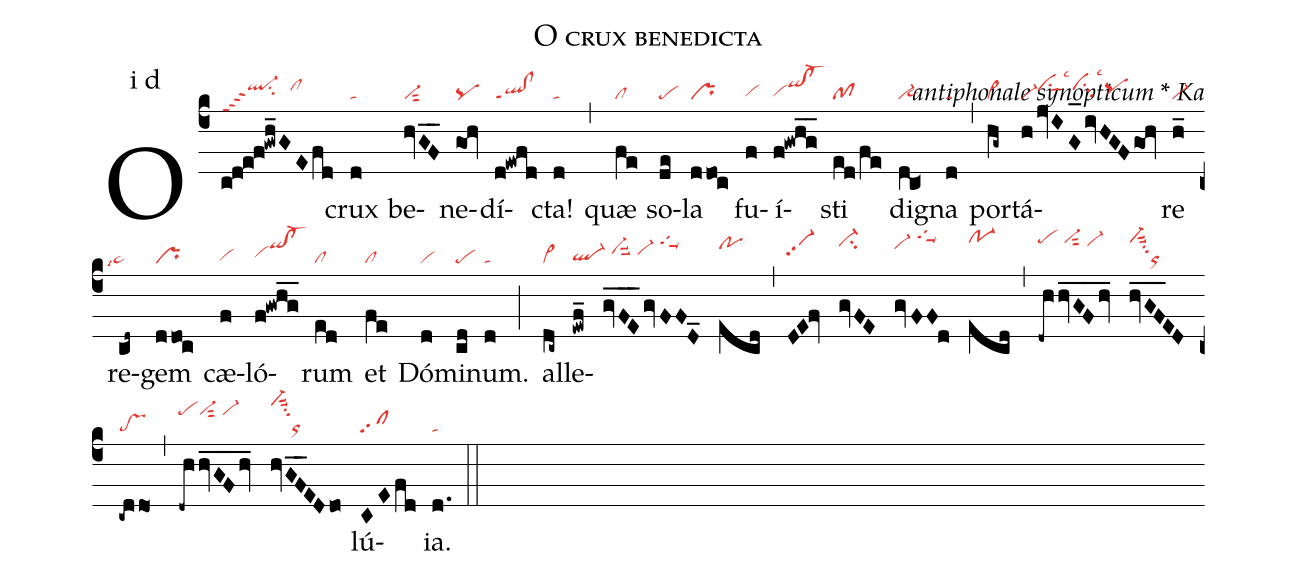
name: O crux benedicta;
commentary: antiphonale synopticum * Ka;
annotation: i d;
mode: 1;
nabc-lines: 1;
%%
(c4)
O(c!d!e!f!gwh_GEfd|ql-hippt4su2clhi) crux(d|ta) be(hvGF__|vi-sut2)ne(gOh|pq)dí(d!ewfd|ql!clppt1)cta!(d|ta) (,)
quæ(fe|cl) so(de|pe)la(ddoc|pr) fu(f|vihg)í(f!gwh_g_|vihgqihj!cl-hj)sti(ed/fe|pf) di(dc<|vi-``ta>hg)gna(d|ta) (,)
por(hg~|vi>)tá(h/jvIG_/ivHGF/gOh|vi-vihisu1sut1lsc3vihisu3lsc3pqhh)re(h_|vi-) re(cd~|```ta>lsi7)gem(ddoc|pr) cæ(f|vihg)ló(f!gwh_g_|vihhqihk!cl-hk)rum(ed|cl) et(fe|cl) Dó(d|vi)mi(cd|pe)num.(d|ta) (;)
al(dc~|vi>)le-(ewf_|ql-hg)
(gvFE___gvFF!D_|//vi-hisuu2/vi-hi/tgS-hk)
(ecd|pohk) (,)
(DE!fv|vi-hipp2)
(gvFE|ci-hl)
(gvFF!d|vi-hk/tgS-hm)
(ecd|po-1hm) (,)
(-dh/hvGF___hv_|pehm/vi-hmsut2/vi-hl)
(hvGF___ED|vi-hmsuu2su2or)
(-cddo|pt) (,)
(-dh/hvGF___hv_|pehlvi-hlsut2/vi-hl)
(hvGF__EDdo|vi-hpsuu2su2or)lú(CEfd|sf)ia.(d.|ta) (::)
